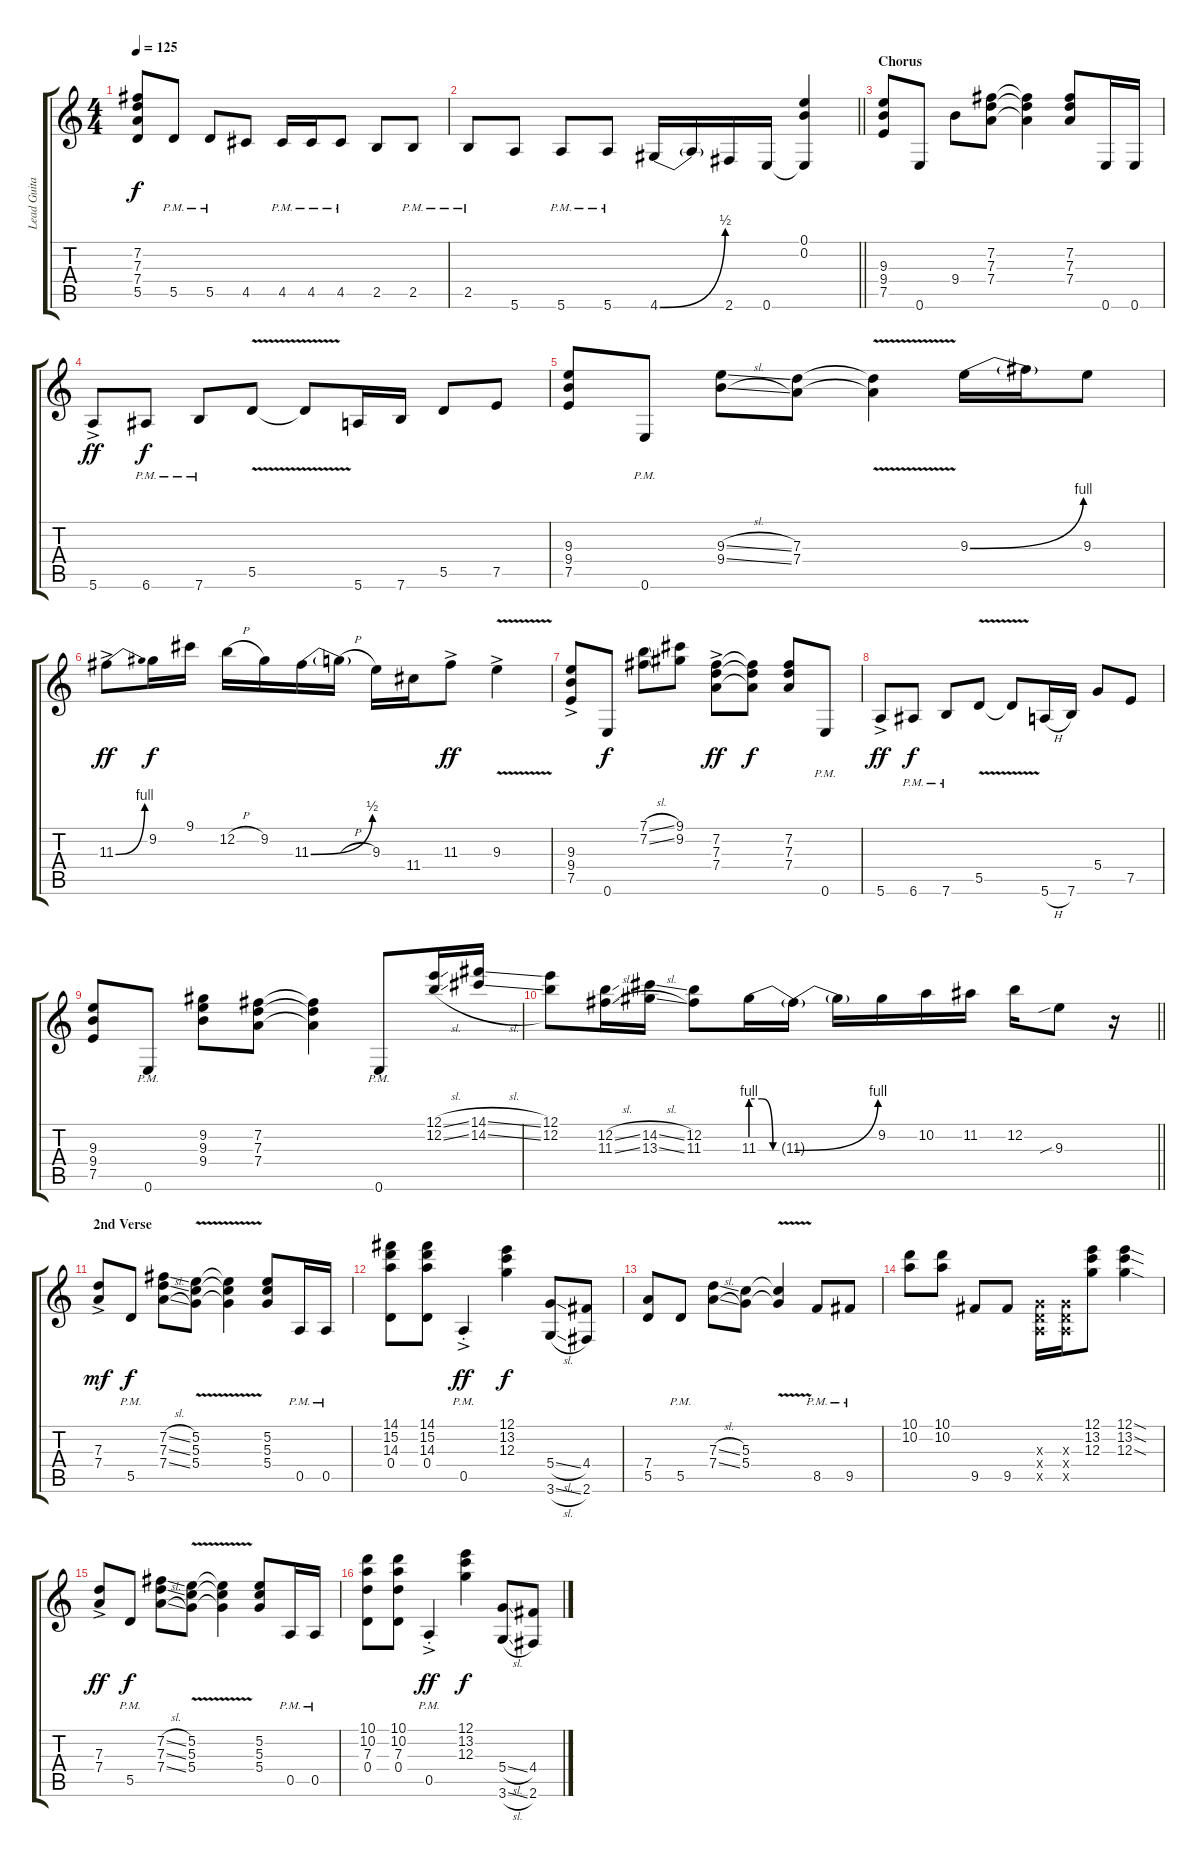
\track ("Lead Guitar" "Lead Guita") {instrument distortionguitar}
\staff {score tabs}
\tuning (E4 B3 G3 D3 A2 E2) {hide}
\ts (4 4)
\tempo 125
\clef g2
\ks c
(7.2 7.3 7.4 5.5).8{dy f} 5.5{pm}.8 5.5{pm}.8 4.5.8 4.5{pm}.16 4.5{pm}.16 4.5{pm}.8 2.5.8 2.5{pm}.8 |
\barLineRight lightlight
2.5{pm}.8 5.6.8 5.6{pm}.8 5.6{pm}.8 4.6{be (bend 0 0 60 2)}.16 4.6{t}.16 2.6.16 0.6.16 (0.1 0.2 0.6{t}).4 |
\section ("" "Chorus")
(9.3 9.4 7.5).8 0.6.8 9.4.8 (7.2 7.3 7.4).8 (7.2{t} 7.3{t} 7.4{t}).4 (7.2 7.3 7.4).8 0.6.16 0.6.16 |
5.6{ac}.8{dy ff} 6.6{pm}.8{dy f} 7.6{pm}.8 5.5{v}.8 5.5{t}.8 5.6.16 7.6.16 5.5.8 7.5.8 |
(9.3 9.4 7.5).8 0.6{pm}.8 (9.3{sl} 9.4{sl}).8 (7.3 7.4).8 (7.3{v t} 7.4{v t}).4 9.3{be (bend 0 0 60 4)}.16 9.3{t}.16 9.3.8 |
11.3{be (bend 0 0 60 4) ac}.8{dy ff} 9.2.16{dy f} 9.1.16 12.2{h}.16 9.2.16 11.3{be (bend 0 0 60 2)}.16 11.3{h t}.16 9.3.16 11.4.16 11.3{ac}.8{dy ff} 9.3{v ac}.4 |
(9.3{ac} 9.4 7.5).8 0.6.8{dy f} (7.1{sl} 7.2{sl}).8 (9.1 9.2).8 (7.2{ac} 7.3 7.4).8{dy ff} (7.2{t} 7.3{t} 7.4{t}).8{dy f} (7.2 7.3 7.4).8 0.6{pm}.8 |
5.6{ac}.8{dy ff} 6.6{pm}.8{dy f} 7.6{pm}.8 5.5{v}.8 5.5{t}.8 5.6{h}.16 7.6.16 5.4.8 7.5.8 |
(9.3 9.4 7.5).8 0.6{pm}.8 (9.2 9.3 9.4).8 (7.2 7.3 7.4).8 (7.2{t} 7.3{t} 7.4{t}).4 0.6{pm}.8 (12.1{sl} 12.2{sl}).16 (14.1{sl} 14.2{sl}).16 |
\barLineRight lightlight
(12.1 12.2).8 (12.2{sl} 11.3{sl}).16 (14.2{sl} 13.3{sl}).16 (12.2 11.3).8 11.3{be (custom 0 4 15 4 30 0 60 0)}.16 11.3{be (bend 0 0 60 4) t}.16 11.3{t}.16 9.2.16 10.2.16 11.2.16 12.2.16 9.3{sib}.8 r.16 |
\section ("" "2nd Verse")
(7.3 7.4{ac}).8{dy mf} 5.5{pm}.8{dy f} (7.2{sl} 7.3{sl} 7.4{sl}).8 (5.2{v} 5.3{v} 5.4{v}).8 (5.2{t} 5.3{t} 5.4{t}).4 (5.2 5.3 5.4).8 0.5{pm}.16 0.5{pm}.16 |
(14.1 15.2 14.3 0.4).8 (14.1 15.2 14.3 0.4).8 0.5{ac pm st}.4{dy ff} (12.1 13.2 12.3).4{dy f} (5.4{sl} 3.6{sl}).8 (4.4 2.6).8 |
(7.4 5.5).8 5.5{pm}.8 (7.3{sl} 7.4{sl}).8 (5.3 5.4).8 (5.3{v t} 5.4{t}).4 8.5{pm}.8 9.5{pm}.8 |
(10.1 10.2).8 (10.1 10.2).8 9.5.8 9.5.8 (0.3{x} 0.4{x} 0.5{x}).16 (0.3{x} 0.4{x} 0.5{x}).16 (12.1 13.2 12.3).8 (12.1{sod} 13.2{sod} 12.3{sod}).4 |
(7.3 7.4{ac}).8{dy ff} 5.5{pm}.8{dy f} (7.2{sl} 7.3{sl} 7.4{sl}).8 (5.2{v} 5.3{v} 5.4{v}).8 (5.2{t} 5.3{t} 5.4{t}).4 (5.2 5.3 5.4).8 0.5{pm}.16 0.5{pm}.16 |
(10.1 10.2 7.3 0.4).8 (10.1 10.2 7.3 0.4).8 0.5{ac pm st}.4{dy ff} (12.1 13.2 12.3).4{dy f} (5.4{sl} 3.6{sl}).8 (4.4 2.6).8
